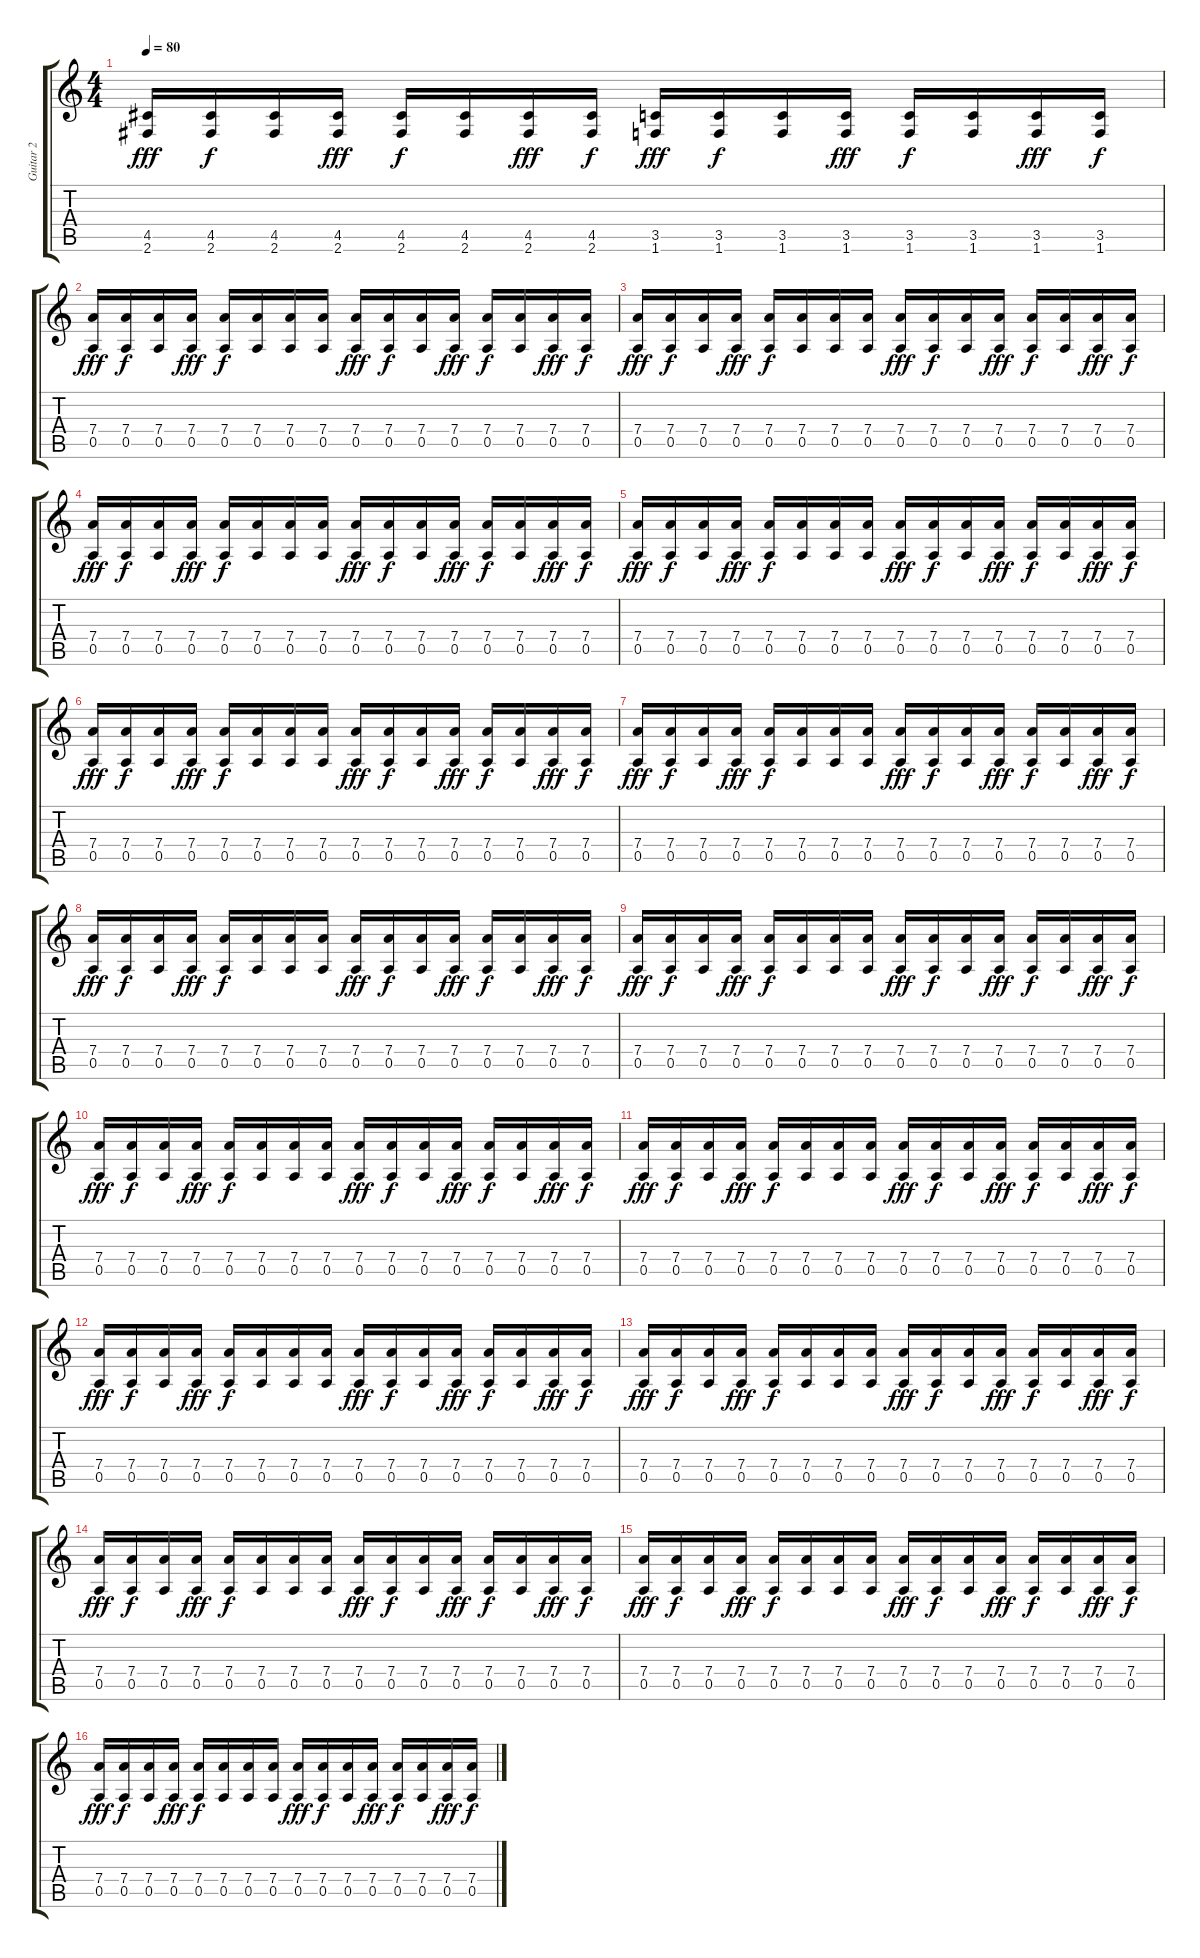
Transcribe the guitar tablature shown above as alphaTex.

\track ("Guitar 2" "Guitar 2") {instrument electricguitarmuted}
\staff {score tabs}
\tuning (E4 B3 G3 D3 A2 E2) {hide}
\ts (4 4)
\tempo 80
\clef g2
\ks c
(4.5 2.6).16{dy fff} (4.5 2.6).16{dy f} (4.5 2.6).16 (4.5 2.6).16{dy fff} (4.5 2.6).16{dy f} (4.5 2.6).16 (4.5 2.6).16{dy fff} (4.5 2.6).16{dy f} (3.5 1.6).16{dy fff} (3.5 1.6).16{dy f} (3.5 1.6).16 (3.5 1.6).16{dy fff} (3.5 1.6).16{dy f} (3.5 1.6).16 (3.5 1.6).16{dy fff} (3.5 1.6).16{dy f} |
(7.4 0.5).16{dy fff} (7.4 0.5).16{dy f} (7.4 0.5).16 (7.4 0.5).16{dy fff} (7.4 0.5).16{dy f} (7.4 0.5).16 (7.4 0.5).16 (7.4 0.5).16 (7.4 0.5).16{dy fff} (7.4 0.5).16{dy f} (7.4 0.5).16 (7.4 0.5).16{dy fff} (7.4 0.5).16{dy f} (7.4 0.5).16 (7.4 0.5).16{dy fff} (7.4 0.5).16{dy f} |
(7.4 0.5).16{dy fff} (7.4 0.5).16{dy f} (7.4 0.5).16 (7.4 0.5).16{dy fff} (7.4 0.5).16{dy f} (7.4 0.5).16 (7.4 0.5).16 (7.4 0.5).16 (7.4 0.5).16{dy fff} (7.4 0.5).16{dy f} (7.4 0.5).16 (7.4 0.5).16{dy fff} (7.4 0.5).16{dy f} (7.4 0.5).16 (7.4 0.5).16{dy fff} (7.4 0.5).16{dy f} |
(7.4 0.5).16{dy fff} (7.4 0.5).16{dy f} (7.4 0.5).16 (7.4 0.5).16{dy fff} (7.4 0.5).16{dy f} (7.4 0.5).16 (7.4 0.5).16 (7.4 0.5).16 (7.4 0.5).16{dy fff} (7.4 0.5).16{dy f} (7.4 0.5).16 (7.4 0.5).16{dy fff} (7.4 0.5).16{dy f} (7.4 0.5).16 (7.4 0.5).16{dy fff} (7.4 0.5).16{dy f} |
(7.4 0.5).16{dy fff} (7.4 0.5).16{dy f} (7.4 0.5).16 (7.4 0.5).16{dy fff} (7.4 0.5).16{dy f} (7.4 0.5).16 (7.4 0.5).16 (7.4 0.5).16 (7.4 0.5).16{dy fff} (7.4 0.5).16{dy f} (7.4 0.5).16 (7.4 0.5).16{dy fff} (7.4 0.5).16{dy f} (7.4 0.5).16 (7.4 0.5).16{dy fff} (7.4 0.5).16{dy f} |
(7.4 0.5).16{dy fff} (7.4 0.5).16{dy f} (7.4 0.5).16 (7.4 0.5).16{dy fff} (7.4 0.5).16{dy f} (7.4 0.5).16 (7.4 0.5).16 (7.4 0.5).16 (7.4 0.5).16{dy fff} (7.4 0.5).16{dy f} (7.4 0.5).16 (7.4 0.5).16{dy fff} (7.4 0.5).16{dy f} (7.4 0.5).16 (7.4 0.5).16{dy fff} (7.4 0.5).16{dy f} |
(7.4 0.5).16{dy fff} (7.4 0.5).16{dy f} (7.4 0.5).16 (7.4 0.5).16{dy fff} (7.4 0.5).16{dy f} (7.4 0.5).16 (7.4 0.5).16 (7.4 0.5).16 (7.4 0.5).16{dy fff} (7.4 0.5).16{dy f} (7.4 0.5).16 (7.4 0.5).16{dy fff} (7.4 0.5).16{dy f} (7.4 0.5).16 (7.4 0.5).16{dy fff} (7.4 0.5).16{dy f} |
(7.4 0.5).16{dy fff} (7.4 0.5).16{dy f} (7.4 0.5).16 (7.4 0.5).16{dy fff} (7.4 0.5).16{dy f} (7.4 0.5).16 (7.4 0.5).16 (7.4 0.5).16 (7.4 0.5).16{dy fff} (7.4 0.5).16{dy f} (7.4 0.5).16 (7.4 0.5).16{dy fff} (7.4 0.5).16{dy f} (7.4 0.5).16 (7.4 0.5).16{dy fff} (7.4 0.5).16{dy f} |
(7.4 0.5).16{dy fff} (7.4 0.5).16{dy f} (7.4 0.5).16 (7.4 0.5).16{dy fff} (7.4 0.5).16{dy f} (7.4 0.5).16 (7.4 0.5).16 (7.4 0.5).16 (7.4 0.5).16{dy fff} (7.4 0.5).16{dy f} (7.4 0.5).16 (7.4 0.5).16{dy fff} (7.4 0.5).16{dy f} (7.4 0.5).16 (7.4 0.5).16{dy fff} (7.4 0.5).16{dy f} |
(7.4 0.5).16{dy fff} (7.4 0.5).16{dy f} (7.4 0.5).16 (7.4 0.5).16{dy fff} (7.4 0.5).16{dy f} (7.4 0.5).16 (7.4 0.5).16 (7.4 0.5).16 (7.4 0.5).16{dy fff} (7.4 0.5).16{dy f} (7.4 0.5).16 (7.4 0.5).16{dy fff} (7.4 0.5).16{dy f} (7.4 0.5).16 (7.4 0.5).16{dy fff} (7.4 0.5).16{dy f} |
(7.4 0.5).16{dy fff} (7.4 0.5).16{dy f} (7.4 0.5).16 (7.4 0.5).16{dy fff} (7.4 0.5).16{dy f} (7.4 0.5).16 (7.4 0.5).16 (7.4 0.5).16 (7.4 0.5).16{dy fff} (7.4 0.5).16{dy f} (7.4 0.5).16 (7.4 0.5).16{dy fff} (7.4 0.5).16{dy f} (7.4 0.5).16 (7.4 0.5).16{dy fff} (7.4 0.5).16{dy f} |
(7.4 0.5).16{dy fff} (7.4 0.5).16{dy f} (7.4 0.5).16 (7.4 0.5).16{dy fff} (7.4 0.5).16{dy f} (7.4 0.5).16 (7.4 0.5).16 (7.4 0.5).16 (7.4 0.5).16{dy fff} (7.4 0.5).16{dy f} (7.4 0.5).16 (7.4 0.5).16{dy fff} (7.4 0.5).16{dy f} (7.4 0.5).16 (7.4 0.5).16{dy fff} (7.4 0.5).16{dy f} |
(7.4 0.5).16{dy fff} (7.4 0.5).16{dy f} (7.4 0.5).16 (7.4 0.5).16{dy fff} (7.4 0.5).16{dy f} (7.4 0.5).16 (7.4 0.5).16 (7.4 0.5).16 (7.4 0.5).16{dy fff} (7.4 0.5).16{dy f} (7.4 0.5).16 (7.4 0.5).16{dy fff} (7.4 0.5).16{dy f} (7.4 0.5).16 (7.4 0.5).16{dy fff} (7.4 0.5).16{dy f} |
(7.4 0.5).16{dy fff} (7.4 0.5).16{dy f} (7.4 0.5).16 (7.4 0.5).16{dy fff} (7.4 0.5).16{dy f} (7.4 0.5).16 (7.4 0.5).16 (7.4 0.5).16 (7.4 0.5).16{dy fff} (7.4 0.5).16{dy f} (7.4 0.5).16 (7.4 0.5).16{dy fff} (7.4 0.5).16{dy f} (7.4 0.5).16 (7.4 0.5).16{dy fff} (7.4 0.5).16{dy f} |
(7.4 0.5).16{dy fff} (7.4 0.5).16{dy f} (7.4 0.5).16 (7.4 0.5).16{dy fff} (7.4 0.5).16{dy f} (7.4 0.5).16 (7.4 0.5).16 (7.4 0.5).16 (7.4 0.5).16{dy fff} (7.4 0.5).16{dy f} (7.4 0.5).16 (7.4 0.5).16{dy fff} (7.4 0.5).16{dy f} (7.4 0.5).16 (7.4 0.5).16{dy fff} (7.4 0.5).16{dy f} |
(7.4 0.5).16{dy fff} (7.4 0.5).16{dy f} (7.4 0.5).16 (7.4 0.5).16{dy fff} (7.4 0.5).16{dy f} (7.4 0.5).16 (7.4 0.5).16 (7.4 0.5).16 (7.4 0.5).16{dy fff} (7.4 0.5).16{dy f} (7.4 0.5).16 (7.4 0.5).16{dy fff} (7.4 0.5).16{dy f} (7.4 0.5).16 (7.4 0.5).16{dy fff} (7.4 0.5).16{dy f}
